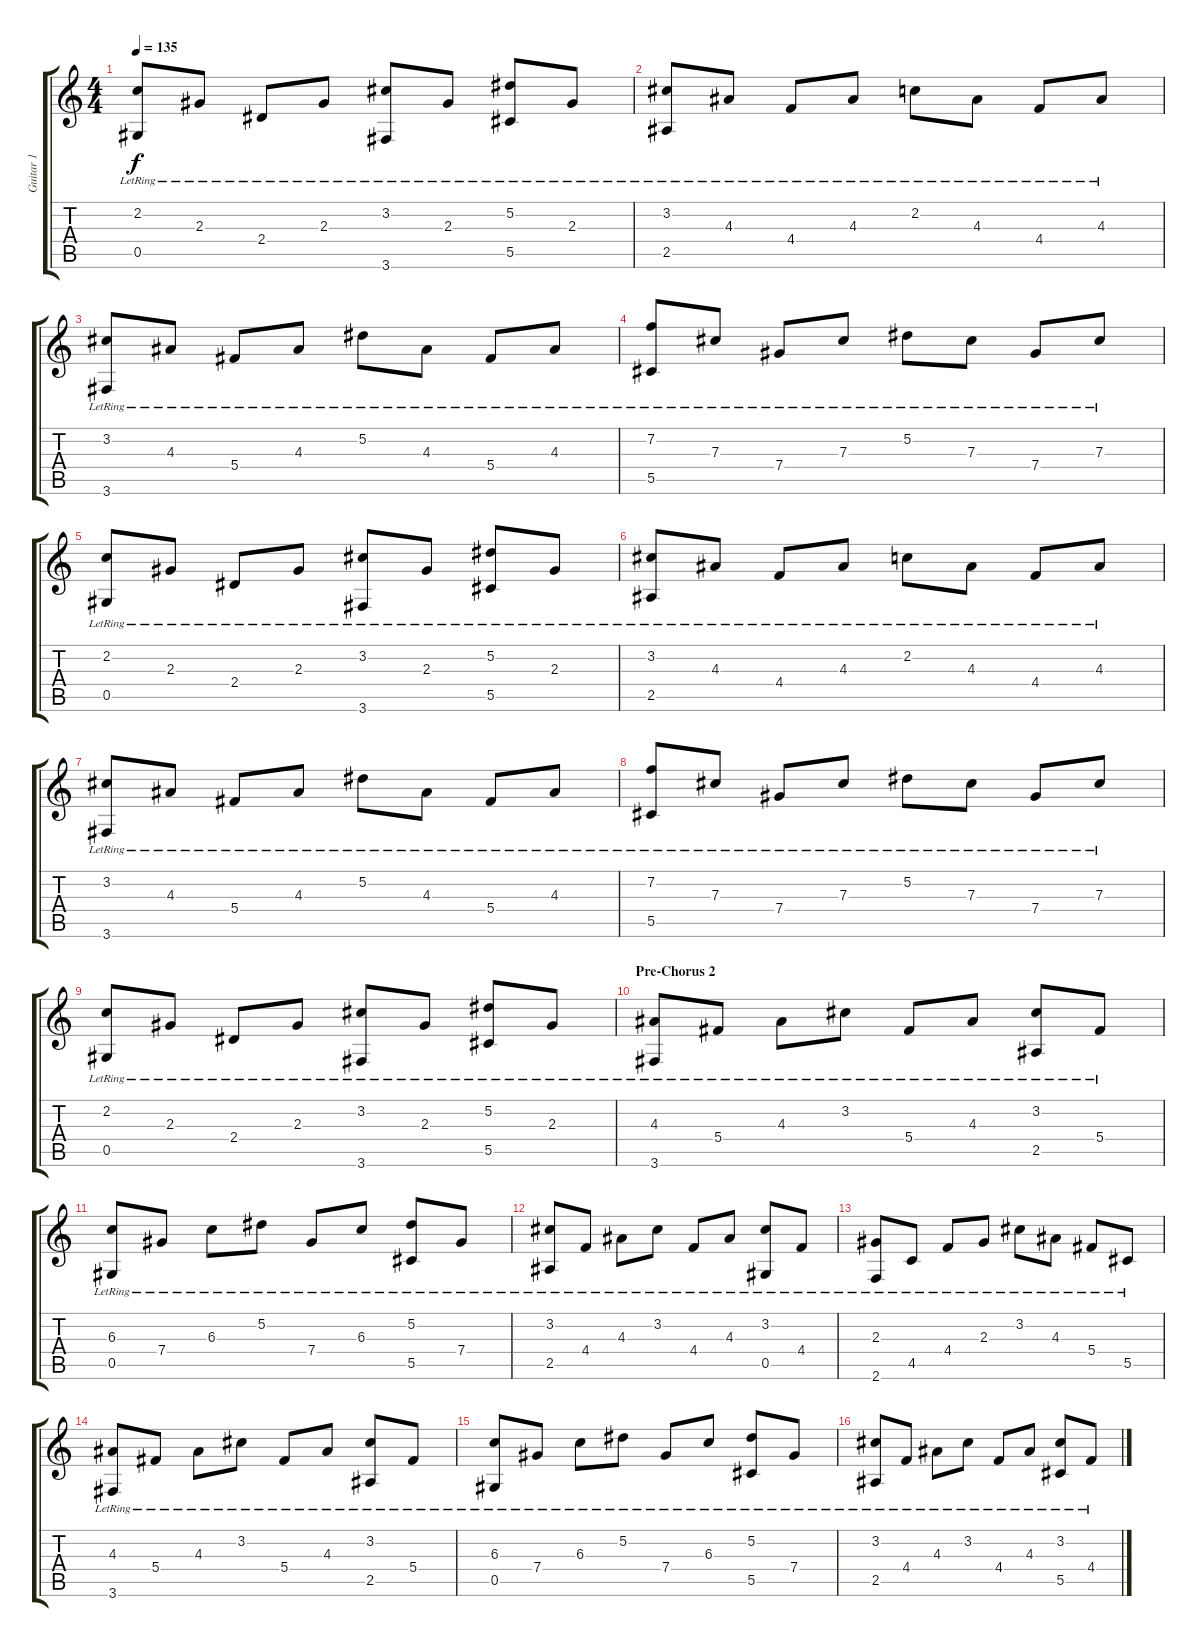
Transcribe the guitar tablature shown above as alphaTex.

\track ("Guitar 1" "Guitar 1") {instrument acousticguitarsteel}
\staff {score tabs}
\tuning (Eb4 Bb3 Gb3 Db3 Ab2 Eb2) {hide}
\ts (4 4)
\tempo 135
\clef g2
\ks c
(2.2{lr} 0.5{lr}).8{dy f} 2.3{lr}.8 2.4{lr}.8 2.3{lr}.8 (3.2{lr} 3.6{lr}).8 2.3{lr}.8 (5.2{lr} 5.5{lr}).8 2.3{lr}.8 |
(3.2{lr} 2.5{lr}).8 4.3{lr}.8 4.4{lr}.8 4.3{lr}.8 2.2{lr}.8 4.3{lr}.8 4.4{lr}.8 4.3{lr}.8 |
(3.2{lr} 3.6{lr}).8 4.3{lr}.8 5.4{lr}.8 4.3{lr}.8 5.2{lr}.8 4.3{lr}.8 5.4{lr}.8 4.3{lr}.8 |
(7.2{lr} 5.5{lr}).8 7.3{lr}.8 7.4{lr}.8 7.3{lr}.8 5.2{lr}.8 7.3{lr}.8 7.4{lr}.8 7.3{lr}.8 |
(2.2{lr} 0.5{lr}).8 2.3{lr}.8 2.4{lr}.8 2.3{lr}.8 (3.2{lr} 3.6{lr}).8 2.3{lr}.8 (5.2{lr} 5.5{lr}).8 2.3{lr}.8 |
(3.2{lr} 2.5{lr}).8 4.3{lr}.8 4.4{lr}.8 4.3{lr}.8 2.2{lr}.8 4.3{lr}.8 4.4{lr}.8 4.3{lr}.8 |
(3.2{lr} 3.6{lr}).8 4.3{lr}.8 5.4{lr}.8 4.3{lr}.8 5.2{lr}.8 4.3{lr}.8 5.4{lr}.8 4.3{lr}.8 |
(7.2{lr} 5.5{lr}).8 7.3{lr}.8 7.4{lr}.8 7.3{lr}.8 5.2{lr}.8 7.3{lr}.8 7.4{lr}.8 7.3{lr}.8 |
(2.2{lr} 0.5{lr}).8 2.3{lr}.8 2.4{lr}.8 2.3{lr}.8 (3.2{lr} 3.6{lr}).8 2.3{lr}.8 (5.2{lr} 5.5{lr}).8 2.3{lr}.8 |
\section ("" "Pre-Chorus 2")
(4.3{lr} 3.6{lr}).8 5.4{lr}.8 4.3{lr}.8 3.2{lr}.8 5.4{lr}.8 4.3{lr}.8 (3.2{lr} 2.5{lr}).8 5.4{lr}.8 |
(6.3{lr} 0.5{lr}).8 7.4{lr}.8 6.3{lr}.8 5.2{lr}.8 7.4{lr}.8 6.3{lr}.8 (5.2{lr} 5.5{lr}).8 7.4{lr}.8 |
(3.2{lr} 2.5{lr}).8 4.4{lr}.8 4.3{lr}.8 3.2{lr}.8 4.4{lr}.8 4.3{lr}.8 (3.2{lr} 0.5{lr}).8 4.4{lr}.8 |
(2.3{lr} 2.6{lr}).8 4.5{lr}.8 4.4{lr}.8 2.3{lr}.8 3.2{lr}.8 4.3{lr}.8 5.4{lr}.8 5.5{lr}.8 |
(4.3{lr} 3.6{lr}).8 5.4{lr}.8 4.3{lr}.8 3.2{lr}.8 5.4{lr}.8 4.3{lr}.8 (3.2{lr} 2.5{lr}).8 5.4{lr}.8 |
(6.3{lr} 0.5{lr}).8 7.4{lr}.8 6.3{lr}.8 5.2{lr}.8 7.4{lr}.8 6.3{lr}.8 (5.2{lr} 5.5{lr}).8 7.4{lr}.8 |
(3.2{lr} 2.5{lr}).8 4.4{lr}.8 4.3{lr}.8 3.2{lr}.8 4.4{lr}.8 4.3{lr}.8 (3.2{lr} 5.5{lr}).8 4.4{lr}.8
